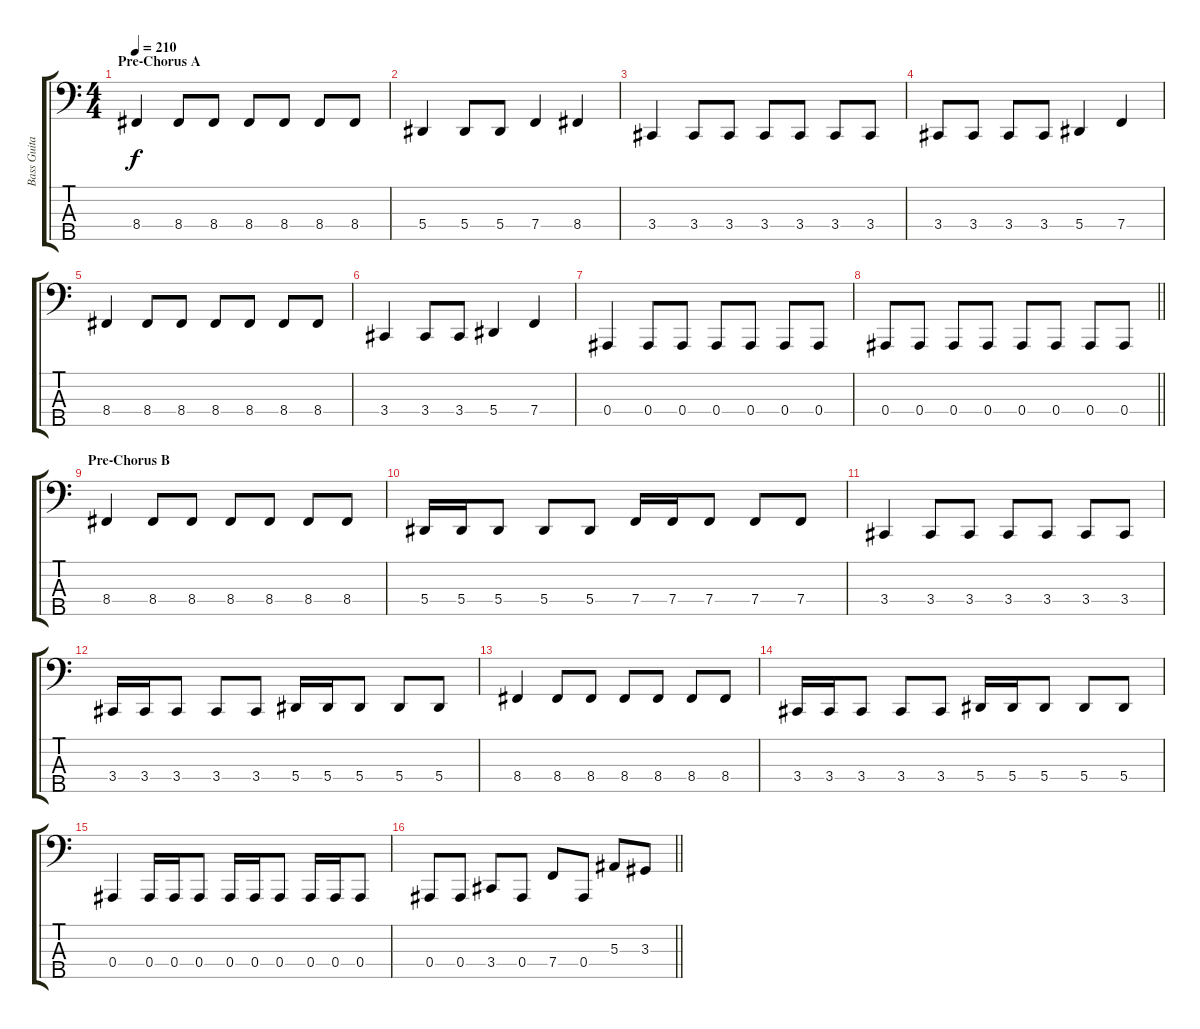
\track ("Bass Guitar" "Bass Guita") {instrument electricbassfinger}
\staff {score tabs}
\tuning (Eb2 Bb1 F1 Bb0 F0) {hide}
\ts (4 4)
\section ("" "Pre-Chorus A")
\tempo 210
\clef f4
\ks c
8.4.4{dy f} 8.4.8 8.4.8 8.4.8 8.4.8 8.4.8 8.4.8 |
5.4.4 5.4.8 5.4.8 7.4.4 8.4.4 |
3.4.4 3.4.8 3.4.8 3.4.8 3.4.8 3.4.8 3.4.8 |
3.4.8 3.4.8 3.4.8 3.4.8 5.4.4 7.4.4 |
8.4.4 8.4.8 8.4.8 8.4.8 8.4.8 8.4.8 8.4.8 |
3.4.4 3.4.8 3.4.8 5.4.4 7.4.4 |
0.4.4 0.4.8 0.4.8 0.4.8 0.4.8 0.4.8 0.4.8 |
\barLineRight lightlight
0.4.8 0.4.8 0.4.8 0.4.8 0.4.8 0.4.8 0.4.8 0.4.8 |
\section ("" "Pre-Chorus B")
8.4.4 8.4.8 8.4.8 8.4.8 8.4.8 8.4.8 8.4.8 |
5.4.16 5.4.16 5.4.8 5.4.8 5.4.8 7.4.16 7.4.16 7.4.8 7.4.8 7.4.8 |
3.4.4 3.4.8 3.4.8 3.4.8 3.4.8 3.4.8 3.4.8 |
3.4.16 3.4.16 3.4.8 3.4.8 3.4.8 5.4.16 5.4.16 5.4.8 5.4.8 5.4.8 |
8.4.4 8.4.8 8.4.8 8.4.8 8.4.8 8.4.8 8.4.8 |
3.4.16 3.4.16 3.4.8 3.4.8 3.4.8 5.4.16 5.4.16 5.4.8 5.4.8 5.4.8 |
0.4.4 0.4.16 0.4.16 0.4.8 0.4.16 0.4.16 0.4.8 0.4.16 0.4.16 0.4.8 |
\barLineRight lightlight
0.4.8 0.4.8 3.4.8 0.4.8 7.4.8 0.4.8 5.3.8 3.3.8
